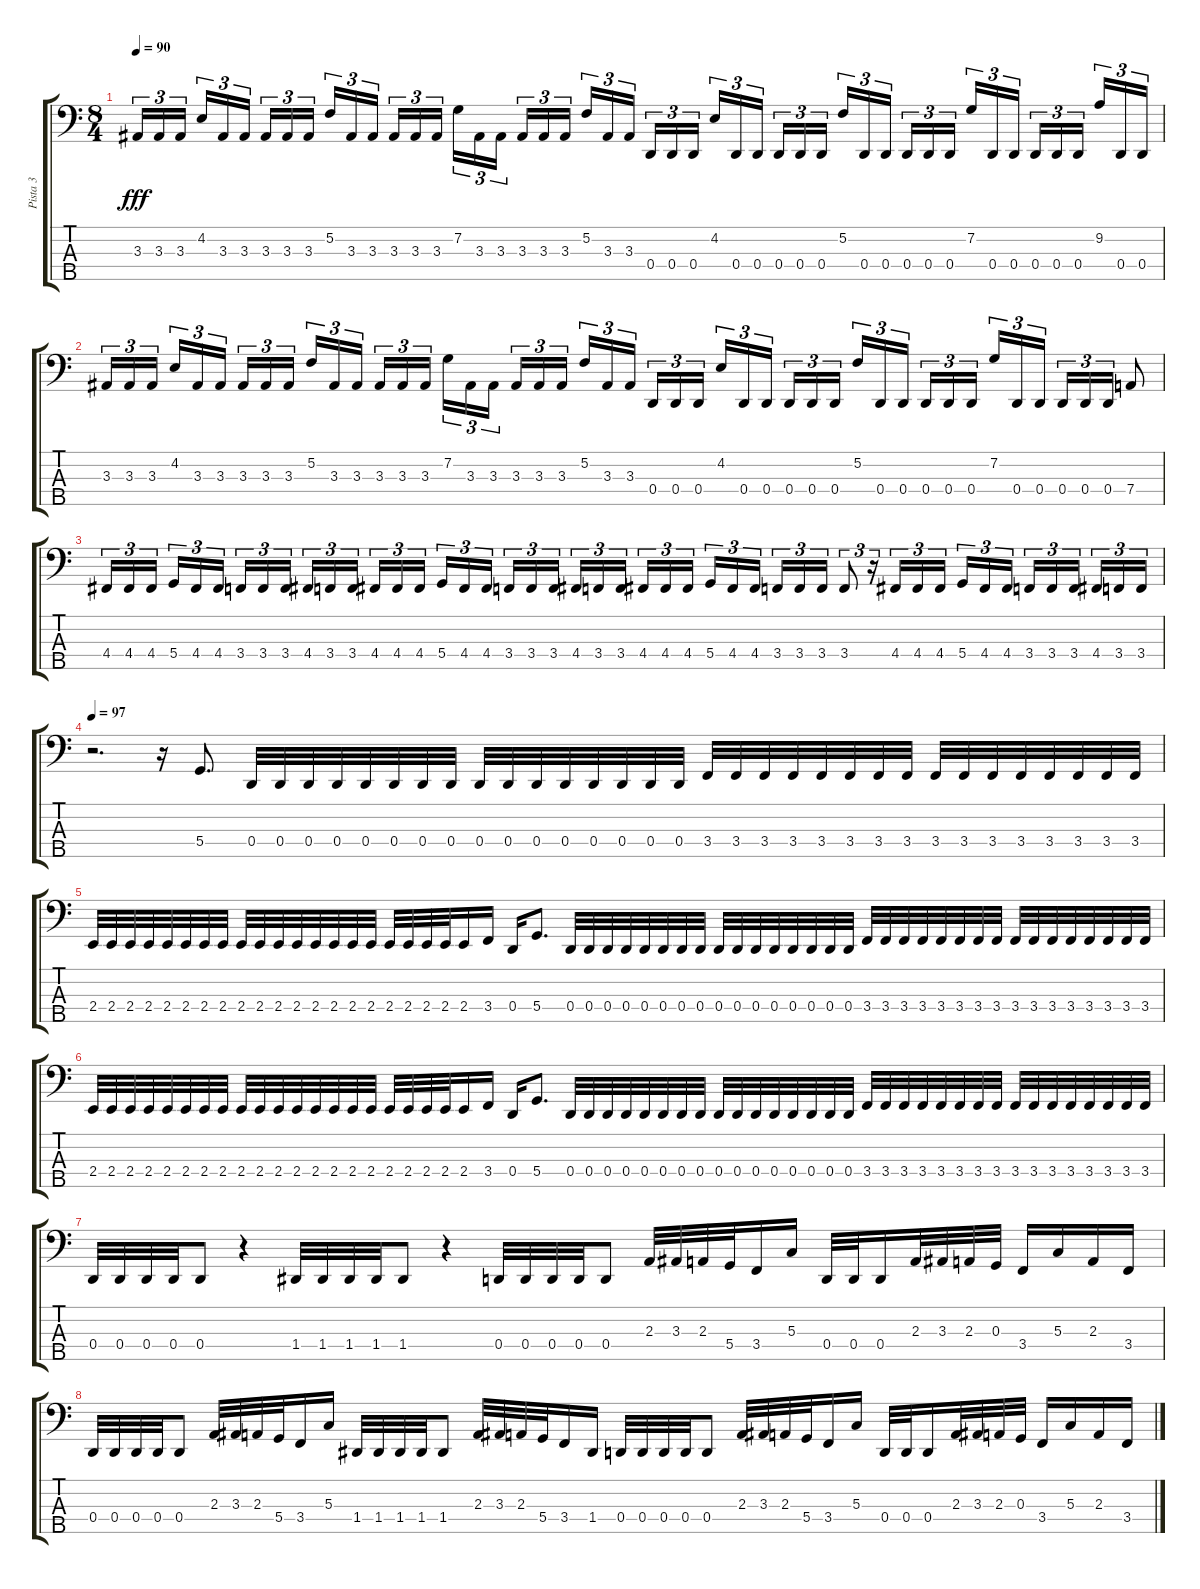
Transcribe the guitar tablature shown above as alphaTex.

\track ("Pista 3" "Pista 3") {instrument electricbassfinger}
\staff {score tabs}
\tuning (F2 C2 G1 D1 A0) {hide}
\ts (8 4)
\tempo 90
\clef f4
\ks c
3.3.16{tu (3 2) dy fff} 3.3.16{tu (3 2)} 3.3.16{tu (3 2) beam splitsecondary} 4.2.16{tu (3 2)} 3.3.16{tu (3 2)} 3.3.16{tu (3 2)} 3.3.16{tu (3 2)} 3.3.16{tu (3 2)} 3.3.16{tu (3 2) beam splitsecondary} 5.2.16{tu (3 2)} 3.3.16{tu (3 2)} 3.3.16{tu (3 2)} 3.3.16{tu (3 2)} 3.3.16{tu (3 2)} 3.3.16{tu (3 2) beam splitsecondary} 7.2.16{tu (3 2)} 3.3.16{tu (3 2)} 3.3.16{tu (3 2)} 3.3.16{tu (3 2)} 3.3.16{tu (3 2)} 3.3.16{tu (3 2) beam splitsecondary} 5.2.16{tu (3 2)} 3.3.16{tu (3 2)} 3.3.16{tu (3 2)} 0.4.16{tu (3 2)} 0.4.16{tu (3 2)} 0.4.16{tu (3 2) beam splitsecondary} 4.2.16{tu (3 2)} 0.4.16{tu (3 2)} 0.4.16{tu (3 2)} 0.4.16{tu (3 2)} 0.4.16{tu (3 2)} 0.4.16{tu (3 2) beam splitsecondary} 5.2.16{tu (3 2)} 0.4.16{tu (3 2)} 0.4.16{tu (3 2)} 0.4.16{tu (3 2)} 0.4.16{tu (3 2)} 0.4.16{tu (3 2) beam splitsecondary} 7.2.16{tu (3 2)} 0.4.16{tu (3 2)} 0.4.16{tu (3 2)} 0.4.16{tu (3 2)} 0.4.16{tu (3 2)} 0.4.16{tu (3 2) beam splitsecondary} 9.2.16{tu (3 2)} 0.4.16{tu (3 2)} 0.4.16{tu (3 2)} |
3.3.16{tu (3 2)} 3.3.16{tu (3 2)} 3.3.16{tu (3 2) beam splitsecondary} 4.2.16{tu (3 2)} 3.3.16{tu (3 2)} 3.3.16{tu (3 2)} 3.3.16{tu (3 2)} 3.3.16{tu (3 2)} 3.3.16{tu (3 2) beam splitsecondary} 5.2.16{tu (3 2)} 3.3.16{tu (3 2)} 3.3.16{tu (3 2)} 3.3.16{tu (3 2)} 3.3.16{tu (3 2)} 3.3.16{tu (3 2) beam splitsecondary} 7.2.16{tu (3 2)} 3.3.16{tu (3 2)} 3.3.16{tu (3 2)} 3.3.16{tu (3 2)} 3.3.16{tu (3 2)} 3.3.16{tu (3 2) beam splitsecondary} 5.2.16{tu (3 2)} 3.3.16{tu (3 2)} 3.3.16{tu (3 2)} 0.4.16{tu (3 2)} 0.4.16{tu (3 2)} 0.4.16{tu (3 2) beam splitsecondary} 4.2.16{tu (3 2)} 0.4.16{tu (3 2)} 0.4.16{tu (3 2)} 0.4.16{tu (3 2)} 0.4.16{tu (3 2)} 0.4.16{tu (3 2) beam splitsecondary} 5.2.16{tu (3 2)} 0.4.16{tu (3 2)} 0.4.16{tu (3 2)} 0.4.16{tu (3 2)} 0.4.16{tu (3 2)} 0.4.16{tu (3 2) beam splitsecondary} 7.2.16{tu (3 2)} 0.4.16{tu (3 2)} 0.4.16{tu (3 2)} 0.4.16{tu (3 2)} 0.4.16{tu (3 2)} 0.4.16{tu (3 2)} 7.4.8 |
4.4.16{tu (3 2)} 4.4.16{tu (3 2)} 4.4.16{tu (3 2) beam splitsecondary} 5.4.16{tu (3 2)} 4.4.16{tu (3 2)} 4.4.16{tu (3 2)} 3.4.16{tu (3 2)} 3.4.16{tu (3 2)} 3.4.16{tu (3 2) beam splitsecondary} 4.4.16{tu (3 2)} 3.4.16{tu (3 2)} 3.4.16{tu (3 2)} 4.4.16{tu (3 2)} 4.4.16{tu (3 2)} 4.4.16{tu (3 2) beam splitsecondary} 5.4.16{tu (3 2)} 4.4.16{tu (3 2)} 4.4.16{tu (3 2)} 3.4.16{tu (3 2)} 3.4.16{tu (3 2)} 3.4.16{tu (3 2) beam splitsecondary} 4.4.16{tu (3 2)} 3.4.16{tu (3 2)} 3.4.16{tu (3 2)} 4.4.16{tu (3 2)} 4.4.16{tu (3 2)} 4.4.16{tu (3 2) beam splitsecondary} 5.4.16{tu (3 2)} 4.4.16{tu (3 2)} 4.4.16{tu (3 2)} 3.4.16{tu (3 2)} 3.4.16{tu (3 2)} 3.4.16{tu (3 2)} 3.4.8{tu (3 2)} r.16{tu (3 2)} 4.4.16{tu (3 2)} 4.4.16{tu (3 2)} 4.4.16{tu (3 2) beam splitsecondary} 5.4.16{tu (3 2)} 4.4.16{tu (3 2)} 4.4.16{tu (3 2)} 3.4.16{tu (3 2)} 3.4.16{tu (3 2)} 3.4.16{tu (3 2) beam splitsecondary} 4.4.16{tu (3 2)} 3.4.16{tu (3 2)} 3.4.16{tu (3 2)} |
\tempo 97
r.2{d} r.16 5.4.8{d} 0.4.32 0.4.32 0.4.32 0.4.32 0.4.32 0.4.32 0.4.32 0.4.32 0.4.32 0.4.32 0.4.32 0.4.32 0.4.32 0.4.32 0.4.32 0.4.32 3.4.32 3.4.32 3.4.32 3.4.32 3.4.32 3.4.32 3.4.32 3.4.32 3.4.32 3.4.32 3.4.32 3.4.32 3.4.32 3.4.32 3.4.32 3.4.32 |
2.4.32 2.4.32 2.4.32 2.4.32 2.4.32 2.4.32 2.4.32 2.4.32 2.4.32 2.4.32 2.4.32 2.4.32 2.4.32 2.4.32 2.4.32 2.4.32 2.4.32 2.4.32 2.4.32 2.4.32 2.4.16 3.4.16 0.4.16 5.4.8{d} 0.4.32 0.4.32 0.4.32 0.4.32 0.4.32 0.4.32 0.4.32 0.4.32 0.4.32 0.4.32 0.4.32 0.4.32 0.4.32 0.4.32 0.4.32 0.4.32 3.4.32 3.4.32 3.4.32 3.4.32 3.4.32 3.4.32 3.4.32 3.4.32 3.4.32 3.4.32 3.4.32 3.4.32 3.4.32 3.4.32 3.4.32 3.4.32 |
2.4.32 2.4.32 2.4.32 2.4.32 2.4.32 2.4.32 2.4.32 2.4.32 2.4.32 2.4.32 2.4.32 2.4.32 2.4.32 2.4.32 2.4.32 2.4.32 2.4.32 2.4.32 2.4.32 2.4.32 2.4.16 3.4.16 0.4.16 5.4.8{d} 0.4.32 0.4.32 0.4.32 0.4.32 0.4.32 0.4.32 0.4.32 0.4.32 0.4.32 0.4.32 0.4.32 0.4.32 0.4.32 0.4.32 0.4.32 0.4.32 3.4.32 3.4.32 3.4.32 3.4.32 3.4.32 3.4.32 3.4.32 3.4.32 3.4.32 3.4.32 3.4.32 3.4.32 3.4.32 3.4.32 3.4.32 3.4.32 |
0.4.32 0.4.32 0.4.32 0.4.32 0.4.8 r.4 1.4.32 1.4.32 1.4.32 1.4.32 1.4.8 r.4 0.4.32 0.4.32 0.4.32 0.4.32 0.4.8 2.3.32 3.3.32 2.3.32 5.4.32 3.4.16 5.3.16 0.4.32 0.4.32 0.4.16 2.3.32 3.3.32 2.3.32 0.3.32 3.4.16 5.3.16 2.3.16 3.4.16 |
0.4.32 0.4.32 0.4.32 0.4.32 0.4.8 2.3.32 3.3.32 2.3.32 5.4.32 3.4.16 5.3.16 1.4.32 1.4.32 1.4.32 1.4.32 1.4.8 2.3.32 3.3.32 2.3.32 5.4.32 3.4.16 1.4.16 0.4.32 0.4.32 0.4.32 0.4.32 0.4.8 2.3.32 3.3.32 2.3.32 5.4.32 3.4.16 5.3.16 0.4.32 0.4.32 0.4.16 2.3.32 3.3.32 2.3.32 0.3.32 3.4.16 5.3.16 2.3.16 3.4.16
